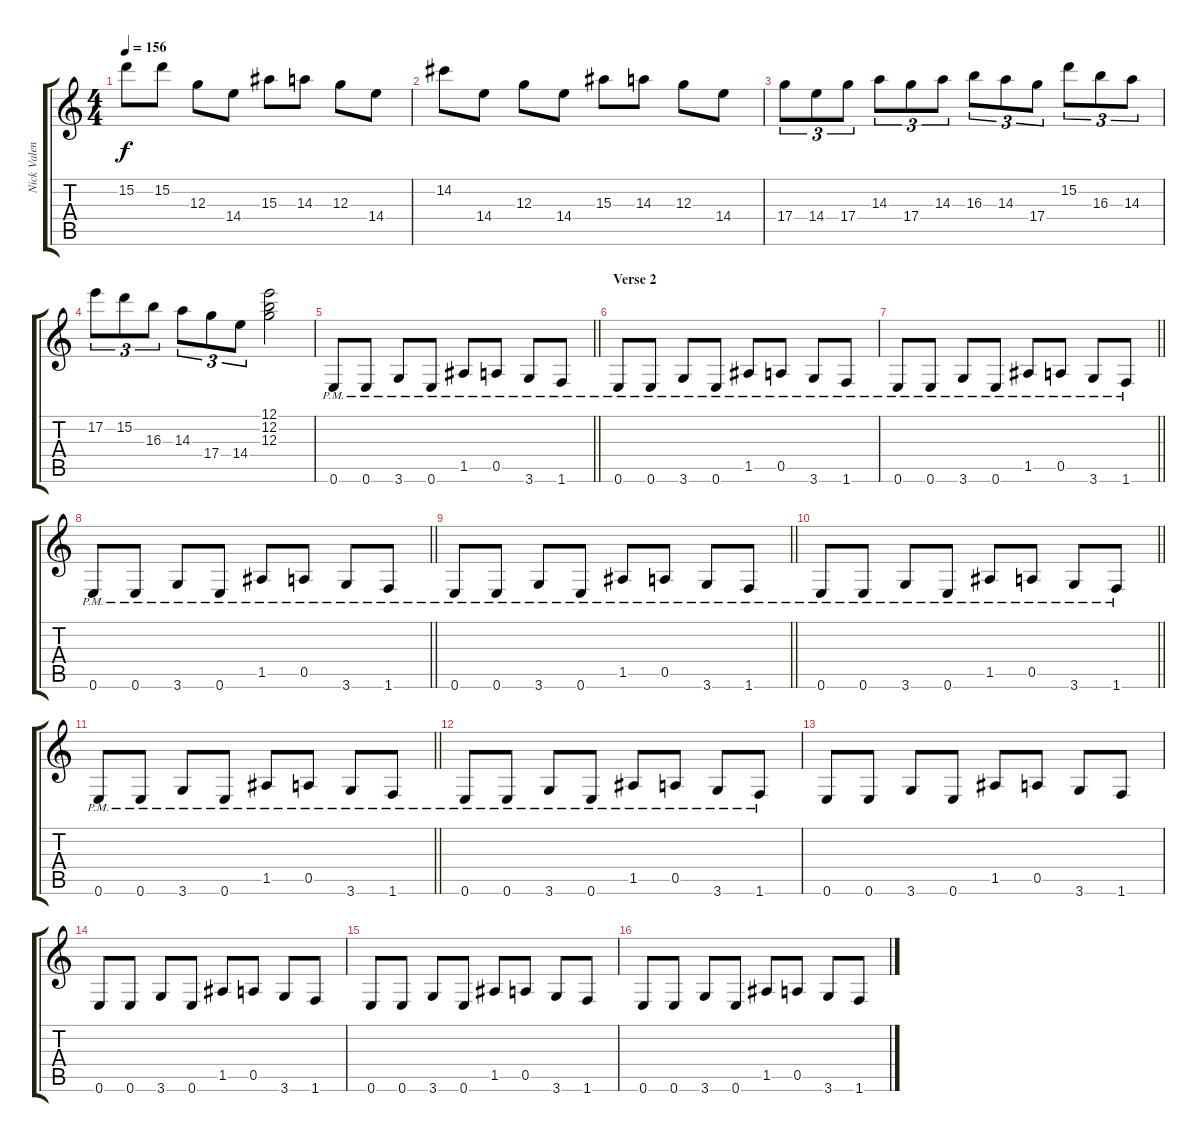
\track ("Nick Valensi (Lead Guitar)" "Nick Valen") {instrument overdrivenguitar}
\staff {score tabs}
\tuning (E4 B3 G3 D3 A2 E2) {hide}
\ts (4 4)
\tempo 156
\clef g2
\ks c
15.2.8{dy f} 15.2.8 12.3.8 14.4.8 15.3.8 14.3.8 12.3.8 14.4.8 |
14.2.8 14.4.8 12.3.8 14.4.8 15.3.8 14.3.8 12.3.8 14.4.8 |
17.4.8{tu (3 2)} 14.4.8{tu (3 2)} 17.4.8{tu (3 2)} 14.3.8{tu (3 2)} 17.4.8{tu (3 2)} 14.3.8{tu (3 2)} 16.3.8{tu (3 2)} 14.3.8{tu (3 2)} 17.4.8{tu (3 2)} 15.2.8{tu (3 2)} 16.3.8{tu (3 2)} 14.3.8{tu (3 2)} |
17.2.8{tu (3 2)} 15.2.8{tu (3 2)} 16.3.8{tu (3 2)} 14.3.8{tu (3 2)} 17.4.8{tu (3 2)} 14.4.8{tu (3 2)} (12.1 12.2 12.3).2 |
\barLineRight lightlight
0.6{pm}.8 0.6{pm}.8 3.6{pm}.8 0.6{pm}.8 1.5{pm}.8 0.5{pm}.8 3.6{pm}.8 1.6{pm}.8 |
\section ("" "Verse 2")
0.6{pm}.8 0.6{pm}.8 3.6{pm}.8 0.6{pm}.8 1.5{pm}.8 0.5{pm}.8 3.6{pm}.8 1.6{pm}.8 |
\barLineRight lightlight
0.6{pm}.8 0.6{pm}.8 3.6{pm}.8 0.6{pm}.8 1.5{pm}.8 0.5{pm}.8 3.6{pm}.8 1.6{pm}.8 |
\barLineRight lightlight
0.6{pm}.8 0.6{pm}.8 3.6{pm}.8 0.6{pm}.8 1.5{pm}.8 0.5{pm}.8 3.6{pm}.8 1.6{pm}.8 |
\barLineRight lightlight
0.6{pm}.8 0.6{pm}.8 3.6{pm}.8 0.6{pm}.8 1.5{pm}.8 0.5{pm}.8 3.6{pm}.8 1.6{pm}.8 |
\barLineRight lightlight
0.6{pm}.8 0.6{pm}.8 3.6{pm}.8 0.6{pm}.8 1.5{pm}.8 0.5{pm}.8 3.6{pm}.8 1.6{pm}.8 |
\barLineRight lightlight
0.6{pm}.8 0.6{pm}.8 3.6{pm}.8 0.6{pm}.8 1.5{pm}.8 0.5{pm}.8 3.6{pm}.8 1.6{pm}.8 |
0.6{pm}.8 0.6{pm}.8 3.6{pm}.8 0.6{pm}.8 1.5{pm}.8 0.5{pm}.8 3.6{pm}.8 1.6{pm}.8 |
0.6.8 0.6.8 3.6.8 0.6.8 1.5.8 0.5.8 3.6.8 1.6.8 |
0.6.8 0.6.8 3.6.8 0.6.8 1.5.8 0.5.8 3.6.8 1.6.8 |
0.6.8 0.6.8 3.6.8 0.6.8 1.5.8 0.5.8 3.6.8 1.6.8 |
0.6.8 0.6.8 3.6.8 0.6.8 1.5.8 0.5.8 3.6.8 1.6.8
